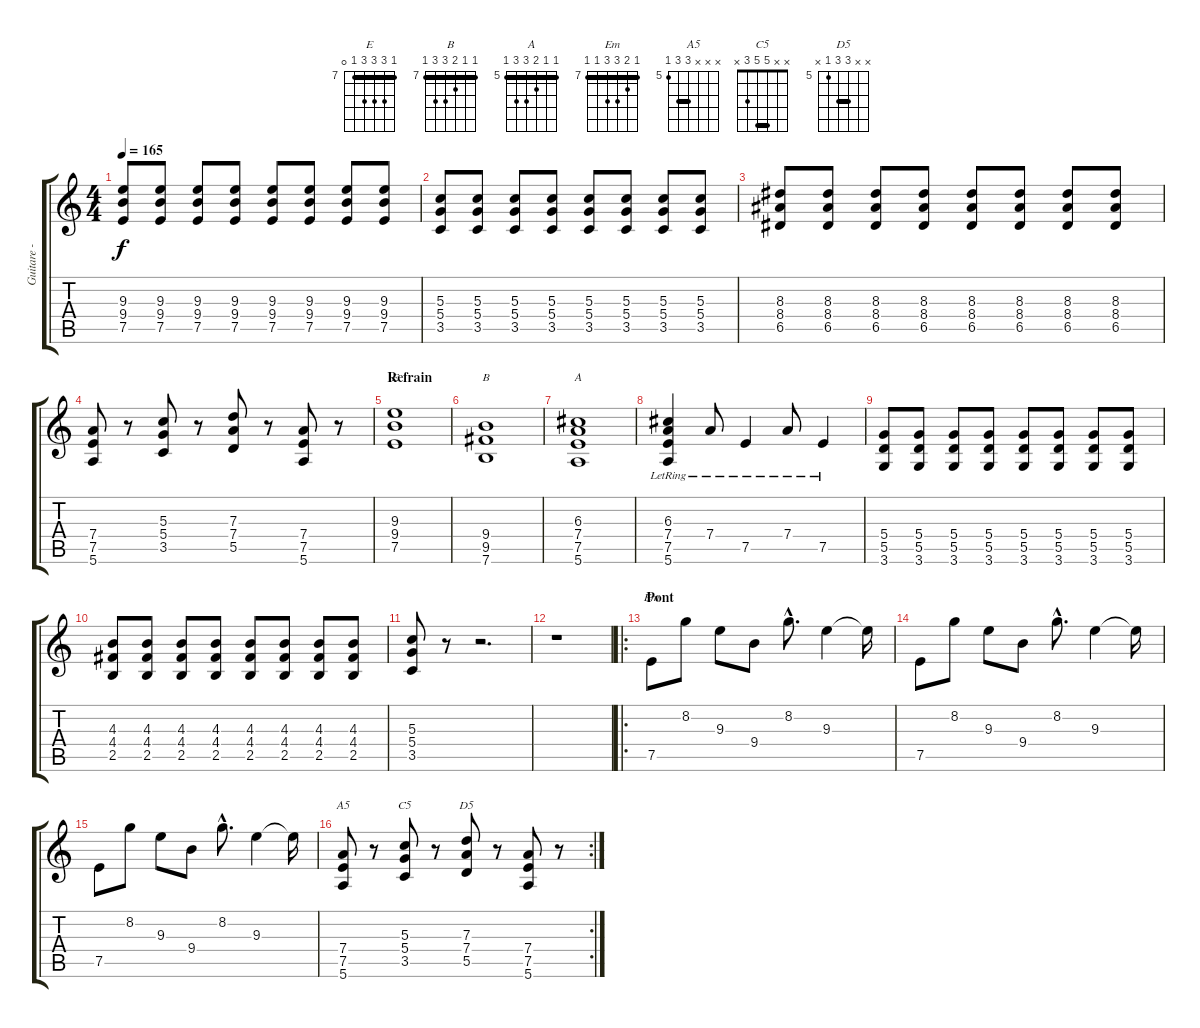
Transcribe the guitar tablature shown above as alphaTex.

\track ("Guitare - Bozo" "Guitare - ") {instrument electricguitarclean}
\staff {score tabs}
\tuning (E4 B3 G3 D3 A2 E2) {hide}
\chord ("E" 7 9 9 9 7 0) {firstfret 7 barre 7}
\chord ("B" 7 7 8 9 9 7) {firstfret 7 barre 7}
\chord ("A" 5 5 6 7 7 5) {firstfret 5 barre 5}
\chord ("Em" 7 8 9 9 7 7) {firstfret 7 barre 7}
\chord ("A5" x x x 7 7 5) {firstfret 5 barre 7}
\chord ("C5" x x 5 5 3 x) {barre 5}
\chord ("D5" x x 7 7 5 x) {firstfret 5 barre 7}
\ts (4 4)
\tempo 165
\clef g2
\ks c
(9.3 9.4 7.5).8{dy f} (9.3 9.4 7.5).8 (9.3 9.4 7.5).8 (9.3 9.4 7.5).8 (9.3 9.4 7.5).8 (9.3 9.4 7.5).8 (9.3 9.4 7.5).8 (9.3 9.4 7.5).8 |
(5.3 5.4 3.5).8 (5.3 5.4 3.5).8 (5.3 5.4 3.5).8 (5.3 5.4 3.5).8 (5.3 5.4 3.5).8 (5.3 5.4 3.5).8 (5.3 5.4 3.5).8 (5.3 5.4 3.5).8 |
(8.3 8.4 6.5).8 (8.3 8.4 6.5).8 (8.3 8.4 6.5).8 (8.3 8.4 6.5).8 (8.3 8.4 6.5).8 (8.3 8.4 6.5).8 (8.3 8.4 6.5).8 (8.3 8.4 6.5).8 |
(7.4 7.5 5.6).8 r.8 (5.3 5.4 3.5).8 r.8 (7.3 7.4 5.5).8 r.8 (7.4 7.5 5.6).8 r.8 |
\section ("" "Refrain")
(9.3 9.4 7.5).1{ch "E"} |
(9.4 9.5 7.6).1{ch "B"} |
(6.3 7.4 7.5 5.6).1{ch "A"} |
(6.3{lr} 7.4{lr} 7.5{lr} 5.6{lr}).4 7.4{lr}.8 7.5{lr}.4 7.4{lr}.8 7.5{lr}.4 |
(5.4 5.5 3.6).8 (5.4 5.5 3.6).8 (5.4 5.5 3.6).8 (5.4 5.5 3.6).8 (5.4 5.5 3.6).8 (5.4 5.5 3.6).8 (5.4 5.5 3.6).8 (5.4 5.5 3.6).8 |
(4.3 4.4 2.5).8 (4.3 4.4 2.5).8 (4.3 4.4 2.5).8 (4.3 4.4 2.5).8 (4.3 4.4 2.5).8 (4.3 4.4 2.5).8 (4.3 4.4 2.5).8 (4.3 4.4 2.5).8 |
(5.3 5.4 3.5).8 r.8 r.2{d} |
r.1 |
\ro
\section ("" "Pont")
7.5.8{ch "Em"} 8.2.8 9.3.8 9.4.8 8.2{hac}.8{d} 9.3.4 9.3{t}.16 |
7.5.8 8.2.8 9.3.8 9.4.8 8.2{hac}.8{d} 9.3.4 9.3{t}.16 |
7.5.8 8.2.8 9.3.8 9.4.8 8.2{hac}.8{d} 9.3.4 9.3{t}.16 |
\rc 2
(7.4 7.5 5.6).8{ch "A5"} r.8 (5.3 5.4 3.5).8{ch "C5"} r.8 (7.3 7.4 5.5).8{ch "D5"} r.8 (7.4 7.5 5.6).8 r.8
